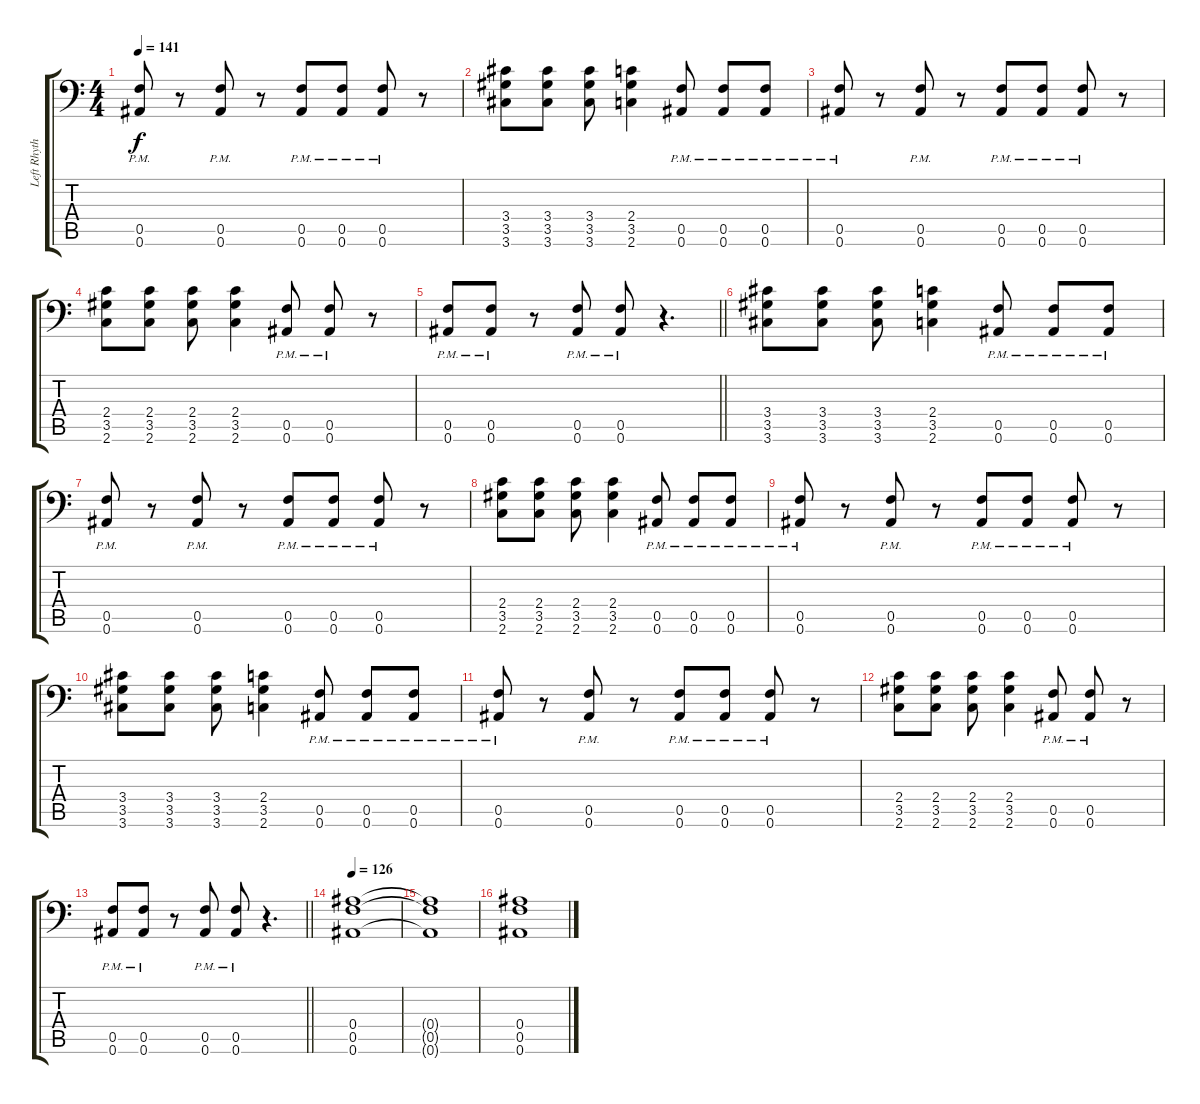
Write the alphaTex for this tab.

\track ("Left Rhythm" "Left Rhyth") {instrument distortionguitar}
\staff {score tabs}
\tuning (C4 G3 Eb3 Bb2 F2 Bb1) {hide}
\ts (4 4)
\tempo 141
\clef f4
\ks c
(0.5{pm} 0.6{pm}).8{dy f} r.8 (0.5{pm} 0.6{pm}).8 r.8 (0.5{pm} 0.6{pm}).8 (0.5{pm} 0.6{pm}).8 (0.5{pm} 0.6{pm}).8 r.8 |
(3.4 3.5 3.6).8 (3.4 3.5 3.6).8 (3.4 3.5 3.6).8 (2.4 3.5 2.6).4 (0.5{pm} 0.6{pm}).8 (0.5{pm} 0.6{pm}).8 (0.5{pm} 0.6{pm}).8 |
(0.5{pm} 0.6{pm}).8 r.8 (0.5{pm} 0.6{pm}).8 r.8 (0.5{pm} 0.6{pm}).8 (0.5{pm} 0.6{pm}).8 (0.5{pm} 0.6{pm}).8 r.8 |
(2.4 3.5 2.6).8 (2.4 3.5 2.6).8 (2.4 3.5 2.6).8 (2.4 3.5 2.6).4 (0.5{pm} 0.6{pm}).8 (0.5{pm} 0.6{pm}).8 r.8 |
\barLineRight lightlight
(0.5{pm} 0.6{pm}).8 (0.5{pm} 0.6{pm}).8 r.8 (0.5{pm} 0.6{pm}).8 (0.5{pm} 0.6{pm}).8 r.4{d} |
\section ("" "")
(3.4 3.5 3.6).8 (3.4 3.5 3.6).8 (3.4 3.5 3.6).8 (2.4 3.5 2.6).4 (0.5{pm} 0.6{pm}).8 (0.5{pm} 0.6{pm}).8 (0.5{pm} 0.6{pm}).8 |
(0.5{pm} 0.6{pm}).8 r.8 (0.5{pm} 0.6{pm}).8 r.8 (0.5{pm} 0.6{pm}).8 (0.5{pm} 0.6{pm}).8 (0.5{pm} 0.6{pm}).8 r.8 |
(2.4 3.5 2.6).8 (2.4 3.5 2.6).8 (2.4 3.5 2.6).8 (2.4 3.5 2.6).4 (0.5{pm} 0.6{pm}).8 (0.5{pm} 0.6{pm}).8 (0.5{pm} 0.6{pm}).8 |
(0.5{pm} 0.6{pm}).8 r.8 (0.5{pm} 0.6{pm}).8 r.8 (0.5{pm} 0.6{pm}).8 (0.5{pm} 0.6{pm}).8 (0.5{pm} 0.6{pm}).8 r.8 |
(3.4 3.5 3.6).8 (3.4 3.5 3.6).8 (3.4 3.5 3.6).8 (2.4 3.5 2.6).4 (0.5{pm} 0.6{pm}).8 (0.5{pm} 0.6{pm}).8 (0.5{pm} 0.6{pm}).8 |
(0.5{pm} 0.6{pm}).8 r.8 (0.5{pm} 0.6{pm}).8 r.8 (0.5{pm} 0.6{pm}).8 (0.5{pm} 0.6{pm}).8 (0.5{pm} 0.6{pm}).8 r.8 |
(2.4 3.5 2.6).8 (2.4 3.5 2.6).8 (2.4 3.5 2.6).8 (2.4 3.5 2.6).4 (0.5{pm} 0.6{pm}).8 (0.5{pm} 0.6{pm}).8 r.8 |
\barLineRight lightlight
(0.5{pm} 0.6{pm}).8 (0.5{pm} 0.6{pm}).8 r.8 (0.5{pm} 0.6{pm}).8 (0.5{pm} 0.6{pm}).8 r.4{d} |
\section ("" "")
\tempo 126
(0.4 0.5 0.6).1 |
(0.4{t} 0.5{t} 0.6{t}).1 |
(0.4 0.5 0.6).1
